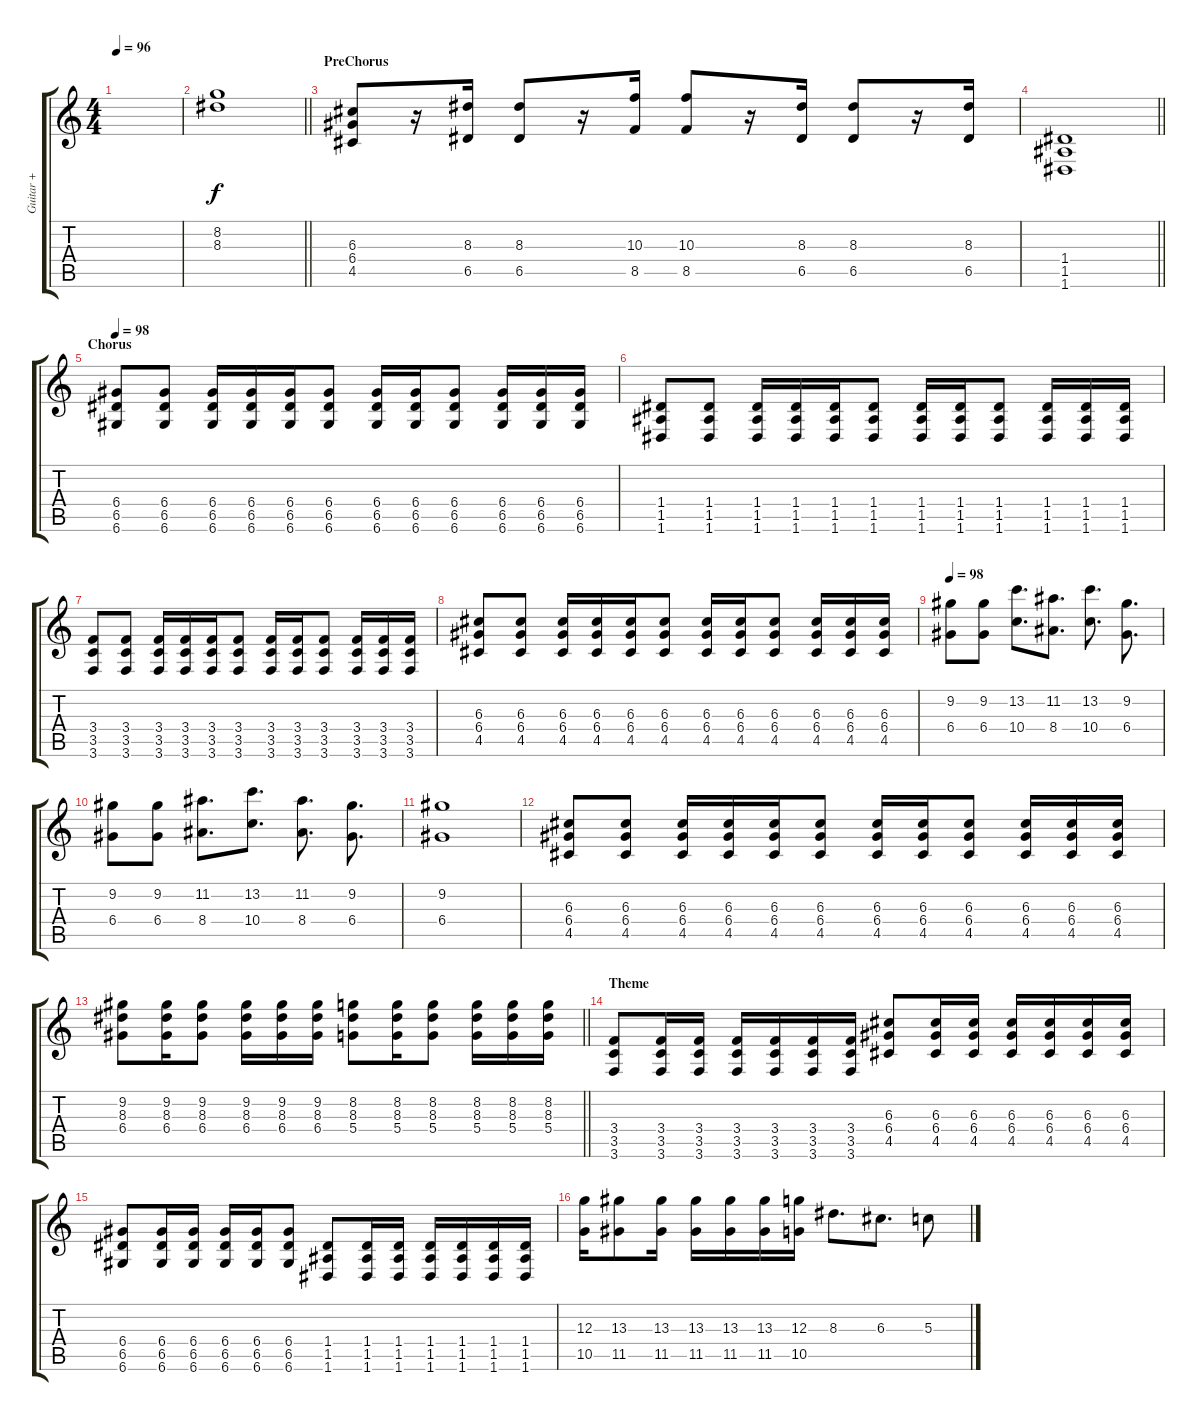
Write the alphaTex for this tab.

\track ("Guitar +" "Guitar +") {instrument distortionguitar}
\staff {score tabs}
\tuning (E4 B3 G3 D3 A2 D2) {hide}
\ts (4 4)
\tempo 96
\clef g2
\ks c
|
\barLineRight lightlight
(8.2 8.3).1 |
\section ("" "PreChorus")
(6.3 6.4 4.5).8{balance 8} r.16 (8.3 6.5).16 (8.3 6.5).8 r.16 (10.3 8.5).16 (10.3 8.5).8 r.16 (8.3 6.5).16 (8.3 6.5).8 r.16 (8.3 6.5).16 |
\barLineRight lightlight
(1.4 1.5 1.6).1 |
\section ("" "Chorus")
\tempo 98
(6.4 6.5 6.6).8 (6.4 6.5 6.6).8 (6.4 6.5 6.6).16 (6.4 6.5 6.6).16 (6.4 6.5 6.6).16 (6.4 6.5 6.6).8 (6.4 6.5 6.6).16 (6.4 6.5 6.6).16 (6.4 6.5 6.6).8 (6.4 6.5 6.6).16 (6.4 6.5 6.6).16 (6.4 6.5 6.6).16 |
(1.4 1.5 1.6).8 (1.4 1.5 1.6).8 (1.4 1.5 1.6).16 (1.4 1.5 1.6).16 (1.4 1.5 1.6).16 (1.4 1.5 1.6).8 (1.4 1.5 1.6).16 (1.4 1.5 1.6).16 (1.4 1.5 1.6).8 (1.4 1.5 1.6).16 (1.4 1.5 1.6).16 (1.4 1.5 1.6).16 |
(3.4 3.5 3.6).8 (3.4 3.5 3.6).8 (3.4 3.5 3.6).16 (3.4 3.5 3.6).16 (3.4 3.5 3.6).16 (3.4 3.5 3.6).8 (3.4 3.5 3.6).16 (3.4 3.5 3.6).16 (3.4 3.5 3.6).8 (3.4 3.5 3.6).16 (3.4 3.5 3.6).16 (3.4 3.5 3.6).16 |
(6.3 6.4 4.5).8 (6.3 6.4 4.5).8 (6.3 6.4 4.5).16 (6.3 6.4 4.5).16 (6.3 6.4 4.5).16 (6.3 6.4 4.5).8 (6.3 6.4 4.5).16 (6.3 6.4 4.5).16 (6.3 6.4 4.5).8 (6.3 6.4 4.5).16 (6.3 6.4 4.5).16 (6.3 6.4 4.5).16 |
\tempo 98
(9.2 6.4).8{balance 0} (9.2 6.4).8 (13.2 10.4).8{d} (11.2 8.4).8{d} (13.2 10.4).8{d} (9.2 6.4).8{d} |
(9.2 6.4).8{balance 0} (9.2 6.4).8 (11.2 8.4).8{d} (13.2 10.4).8{d} (11.2 8.4).8{d} (9.2 6.4).8{d} |
(9.2 6.4).1{balance 8} |
(6.3 6.4 4.5).8 (6.3 6.4 4.5).8 (6.3 6.4 4.5).16 (6.3 6.4 4.5).16 (6.3 6.4 4.5).16 (6.3 6.4 4.5).8 (6.3 6.4 4.5).16 (6.3 6.4 4.5).16 (6.3 6.4 4.5).8 (6.3 6.4 4.5).16 (6.3 6.4 4.5).16 (6.3 6.4 4.5).16 |
\barLineRight lightlight
(9.2 8.3 6.4).8{volume 8} (9.2 8.3 6.4).16 (9.2 8.3 6.4).8 (9.2 8.3 6.4).16 (9.2 8.3 6.4).16 (9.2 8.3 6.4).16 (8.2 8.3 5.4).8 (8.2 8.3 5.4).16 (8.2 8.3 5.4).8 (8.2 8.3 5.4).16 (8.2 8.3 5.4).16 (8.2 8.3 5.4).16 |
\section ("" "Theme")
(3.4 3.5 3.6).8{volume 11 balance 16} (3.4 3.5 3.6).16 (3.4 3.5 3.6).16 (3.4 3.5 3.6).16 (3.4 3.5 3.6).16 (3.4 3.5 3.6).16 (3.4 3.5 3.6).16 (6.3 6.4 4.5).8 (6.3 6.4 4.5).16 (6.3 6.4 4.5).16 (6.3 6.4 4.5).16 (6.3 6.4 4.5).16 (6.3 6.4 4.5).16 (6.3 6.4 4.5).16 |
(6.4 6.5 6.6).8 (6.4 6.5 6.6).16 (6.4 6.5 6.6).16 (6.4 6.5 6.6).16 (6.4 6.5 6.6).16 (6.4 6.5 6.6).8 (1.4 1.5 1.6).8 (1.4 1.5 1.6).16 (1.4 1.5 1.6).16 (1.4 1.5 1.6).16 (1.4 1.5 1.6).16 (1.4 1.5 1.6).16 (1.4 1.5 1.6).16 |
(12.3 10.5).16{volume 8} (13.3 11.5).8 (13.3 11.5).16 (13.3 11.5).16 (13.3 11.5).16 (13.3 11.5).16 (12.3 10.5).16 8.3.8{d} 6.3.8{d} 5.3.8
